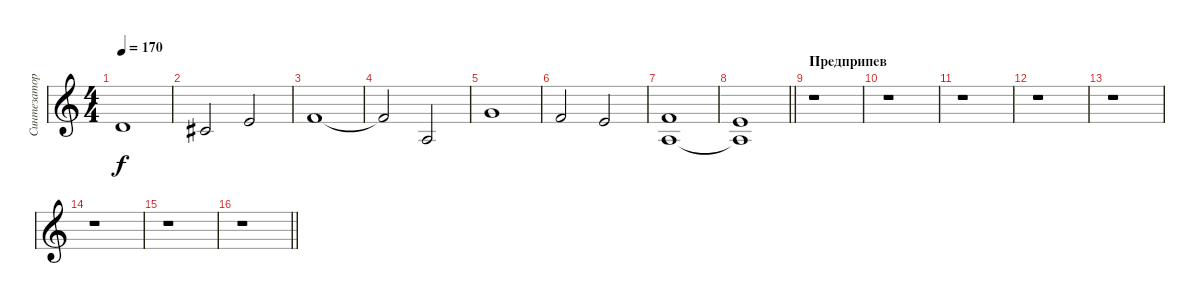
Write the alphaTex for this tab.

\track ("Синтезатор Rechst " "Синтезатор") {instrument stringensemble1}
\staff {score}
\tuning (E4 B3 G3 D3 A2 E2 B1) {hide}
\ts (4 4)
\tempo 170
\clef g2
\ks c
7.3.1{dy f} |
6.3.2 9.3.2 |
10.3.1 |
10.3{t}.2 7.4.2 |
12.3.1 |
10.3.2 9.3.2 |
(10.3 7.4).1 |
\barLineRight lightlight
(9.3 7.4{t}).1 |
\section ("" "Предприпев")
r.1 |
r.1 |
r.1 |
r.1 |
r.1 |
r.1 |
r.1 |
\barLineRight lightlight
r.1
